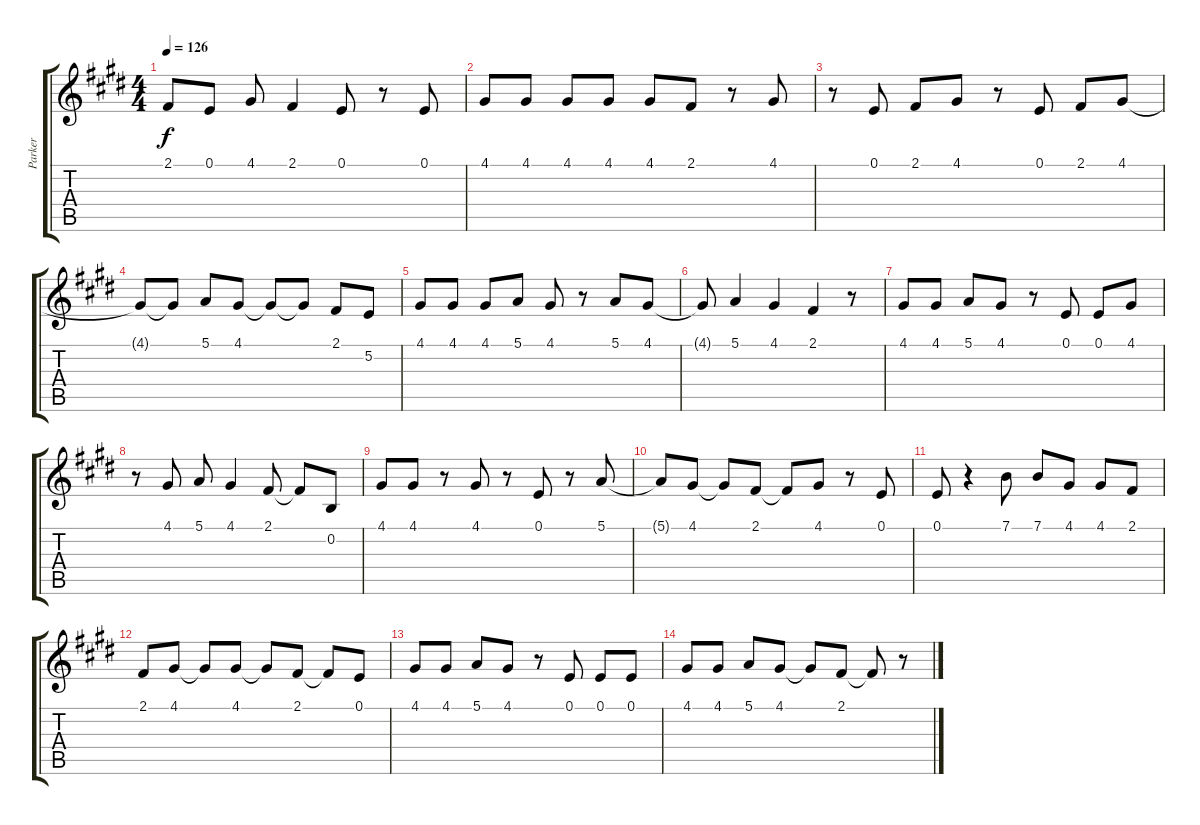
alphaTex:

\track ("Parker" "Parker") {instrument clarinet}
\staff {score tabs}
\tuning (E4 B3 G3 D3 A2 E2) {hide}
\ts (4 4)
\tempo 126
\clef g2
\ks e
2.1{t}.8{dy f} 0.1.8 4.1.8 2.1.4 0.1.8 r.8 0.1.8 |
4.1.8 4.1.8 4.1.8 4.1.8 4.1.8 2.1.8 r.8 4.1.8 |
r.8 0.1.8 2.1.8 4.1.8 r.8 0.1.8 2.1.8 4.1.8 |
4.1{t}.8 4.1{t}.8 5.1.8 4.1.8 4.1{t}.8 4.1{t}.8 2.1.8 5.2.8 |
4.1.8 4.1.8 4.1.8 5.1.8 4.1.8 r.8 5.1.8 4.1.8 |
4.1{t}.8 5.1.4 4.1.4 2.1.4 r.8 |
4.1.8 4.1.8 5.1.8 4.1.8 r.8 0.1.8 0.1.8 4.1.8 |
r.8 4.1.8 5.1.8 4.1.4 2.1.8 2.1{t}.8 0.2.8 |
4.1.8 4.1.8 r.8 4.1.8 r.8 0.1.8 r.8 5.1.8 |
5.1{t}.8 4.1.8 4.1{t}.8 2.1.8 2.1{t}.8 4.1.8 r.8 0.1.8 |
0.1.8 r.4 7.1.8 7.1.8 4.1.8 4.1.8 2.1.8 |
2.1.8 4.1.8 4.1{t}.8 4.1.8 4.1{t}.8 2.1.8 2.1{t}.8 0.1.8 |
4.1.8 4.1.8 5.1.8 4.1.8 r.8 0.1.8 0.1.8 0.1.8 |
4.1.8 4.1.8 5.1.8 4.1.8 4.1{t}.8 2.1.8 2.1{t}.8 r.8
